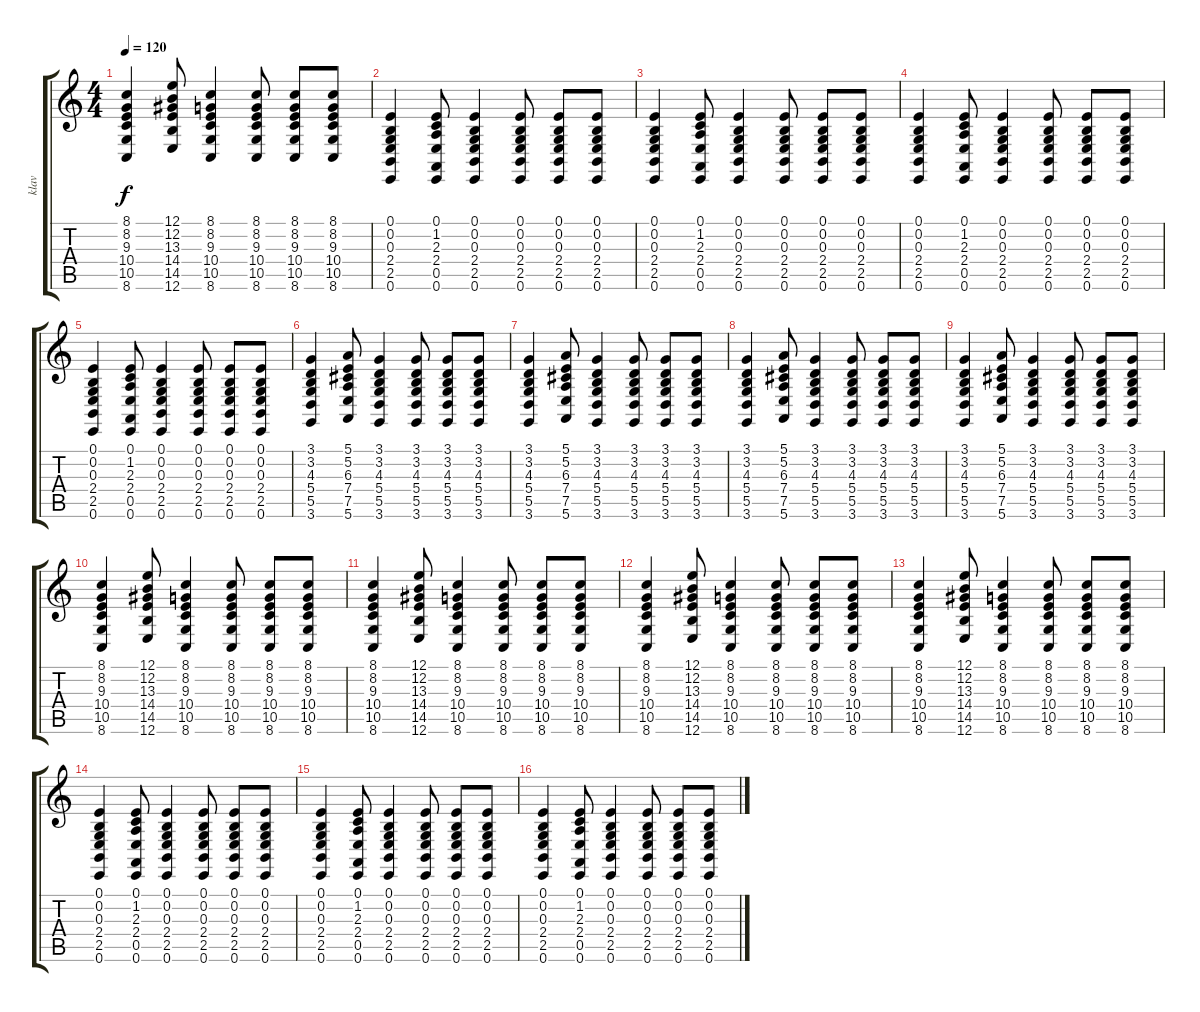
\track ("klav" "klav") {instrument brightacousticpiano}
\staff {score tabs}
\tuning (E4 B3 G3 D3 A2 E2) {hide}
\ts (4 4)
\tempo 120
\clef g2
\ks c
(8.1 8.2 9.3 10.4 10.5 8.6).4{dy f} (12.1 12.2 13.3 14.4 14.5 12.6).8 (8.1 8.2 9.3 10.4 10.5 8.6).4 (8.1 8.2 9.3 10.4 10.5 8.6).8 (8.1 8.2 9.3 10.4 10.5 8.6).8 (8.1 8.2 9.3 10.4 10.5 8.6).8 |
(0.1 0.2 0.3 2.4 2.5 0.6).4{balance 0} (0.1 1.2 2.3 2.4 0.5 0.6).8 (0.1 0.2 0.3 2.4 2.5 0.6).4 (0.1 0.2 0.3 2.4 2.5 0.6).8 (0.1 0.2 0.3 2.4 2.5 0.6).8 (0.1 0.2 0.3 2.4 2.5 0.6).8 |
(0.1 0.2 0.3 2.4 2.5 0.6).4 (0.1 1.2 2.3 2.4 0.5 0.6).8 (0.1 0.2 0.3 2.4 2.5 0.6).4 (0.1 0.2 0.3 2.4 2.5 0.6).8 (0.1 0.2 0.3 2.4 2.5 0.6).8 (0.1 0.2 0.3 2.4 2.5 0.6).8 |
(0.1 0.2 0.3 2.4 2.5 0.6).4 (0.1 1.2 2.3 2.4 0.5 0.6).8 (0.1 0.2 0.3 2.4 2.5 0.6).4 (0.1 0.2 0.3 2.4 2.5 0.6).8 (0.1 0.2 0.3 2.4 2.5 0.6).8 (0.1 0.2 0.3 2.4 2.5 0.6).8 |
(0.1 0.2 0.3 2.4 2.5 0.6).4 (0.1 1.2 2.3 2.4 0.5 0.6).8 (0.1 0.2 0.3 2.4 2.5 0.6).4 (0.1 0.2 0.3 2.4 2.5 0.6).8 (0.1 0.2 0.3 2.4 2.5 0.6).8 (0.1 0.2 0.3 2.4 2.5 0.6).8 |
(3.1 3.2 4.3 5.4 5.5 3.6).4 (5.1 5.2 6.3 7.4 7.5 5.6).8 (3.1 3.2 4.3 5.4 5.5 3.6).4 (3.1 3.2 4.3 5.4 5.5 3.6).8 (3.1 3.2 4.3 5.4 5.5 3.6).8 (3.1 3.2 4.3 5.4 5.5 3.6).8 |
(3.1 3.2 4.3 5.4 5.5 3.6).4 (5.1 5.2 6.3 7.4 7.5 5.6).8 (3.1 3.2 4.3 5.4 5.5 3.6).4 (3.1 3.2 4.3 5.4 5.5 3.6).8 (3.1 3.2 4.3 5.4 5.5 3.6).8 (3.1 3.2 4.3 5.4 5.5 3.6).8 |
(3.1 3.2 4.3 5.4 5.5 3.6).4 (5.1 5.2 6.3 7.4 7.5 5.6).8 (3.1 3.2 4.3 5.4 5.5 3.6).4 (3.1 3.2 4.3 5.4 5.5 3.6).8 (3.1 3.2 4.3 5.4 5.5 3.6).8 (3.1 3.2 4.3 5.4 5.5 3.6).8 |
(3.1 3.2 4.3 5.4 5.5 3.6).4 (5.1 5.2 6.3 7.4 7.5 5.6).8 (3.1 3.2 4.3 5.4 5.5 3.6).4 (3.1 3.2 4.3 5.4 5.5 3.6).8 (3.1 3.2 4.3 5.4 5.5 3.6).8 (3.1 3.2 4.3 5.4 5.5 3.6).8 |
(8.1 8.2 9.3 10.4 10.5 8.6).4 (12.1 12.2 13.3 14.4 14.5 12.6).8 (8.1 8.2 9.3 10.4 10.5 8.6).4 (8.1 8.2 9.3 10.4 10.5 8.6).8 (8.1 8.2 9.3 10.4 10.5 8.6).8 (8.1 8.2 9.3 10.4 10.5 8.6).8 |
(8.1 8.2 9.3 10.4 10.5 8.6).4 (12.1 12.2 13.3 14.4 14.5 12.6).8 (8.1 8.2 9.3 10.4 10.5 8.6).4 (8.1 8.2 9.3 10.4 10.5 8.6).8 (8.1 8.2 9.3 10.4 10.5 8.6).8 (8.1 8.2 9.3 10.4 10.5 8.6).8 |
(8.1 8.2 9.3 10.4 10.5 8.6).4 (12.1 12.2 13.3 14.4 14.5 12.6).8 (8.1 8.2 9.3 10.4 10.5 8.6).4 (8.1 8.2 9.3 10.4 10.5 8.6).8 (8.1 8.2 9.3 10.4 10.5 8.6).8 (8.1 8.2 9.3 10.4 10.5 8.6).8 |
(8.1 8.2 9.3 10.4 10.5 8.6).4 (12.1 12.2 13.3 14.4 14.5 12.6).8 (8.1 8.2 9.3 10.4 10.5 8.6).4 (8.1 8.2 9.3 10.4 10.5 8.6).8 (8.1 8.2 9.3 10.4 10.5 8.6).8 (8.1 8.2 9.3 10.4 10.5 8.6).8 |
(0.1 0.2 0.3 2.4 2.5 0.6).4{balance 0} (0.1 1.2 2.3 2.4 0.5 0.6).8 (0.1 0.2 0.3 2.4 2.5 0.6).4 (0.1 0.2 0.3 2.4 2.5 0.6).8 (0.1 0.2 0.3 2.4 2.5 0.6).8 (0.1 0.2 0.3 2.4 2.5 0.6).8 |
(0.1 0.2 0.3 2.4 2.5 0.6).4 (0.1 1.2 2.3 2.4 0.5 0.6).8 (0.1 0.2 0.3 2.4 2.5 0.6).4 (0.1 0.2 0.3 2.4 2.5 0.6).8 (0.1 0.2 0.3 2.4 2.5 0.6).8 (0.1 0.2 0.3 2.4 2.5 0.6).8 |
(0.1 0.2 0.3 2.4 2.5 0.6).4 (0.1 1.2 2.3 2.4 0.5 0.6).8 (0.1 0.2 0.3 2.4 2.5 0.6).4 (0.1 0.2 0.3 2.4 2.5 0.6).8 (0.1 0.2 0.3 2.4 2.5 0.6).8 (0.1 0.2 0.3 2.4 2.5 0.6).8
